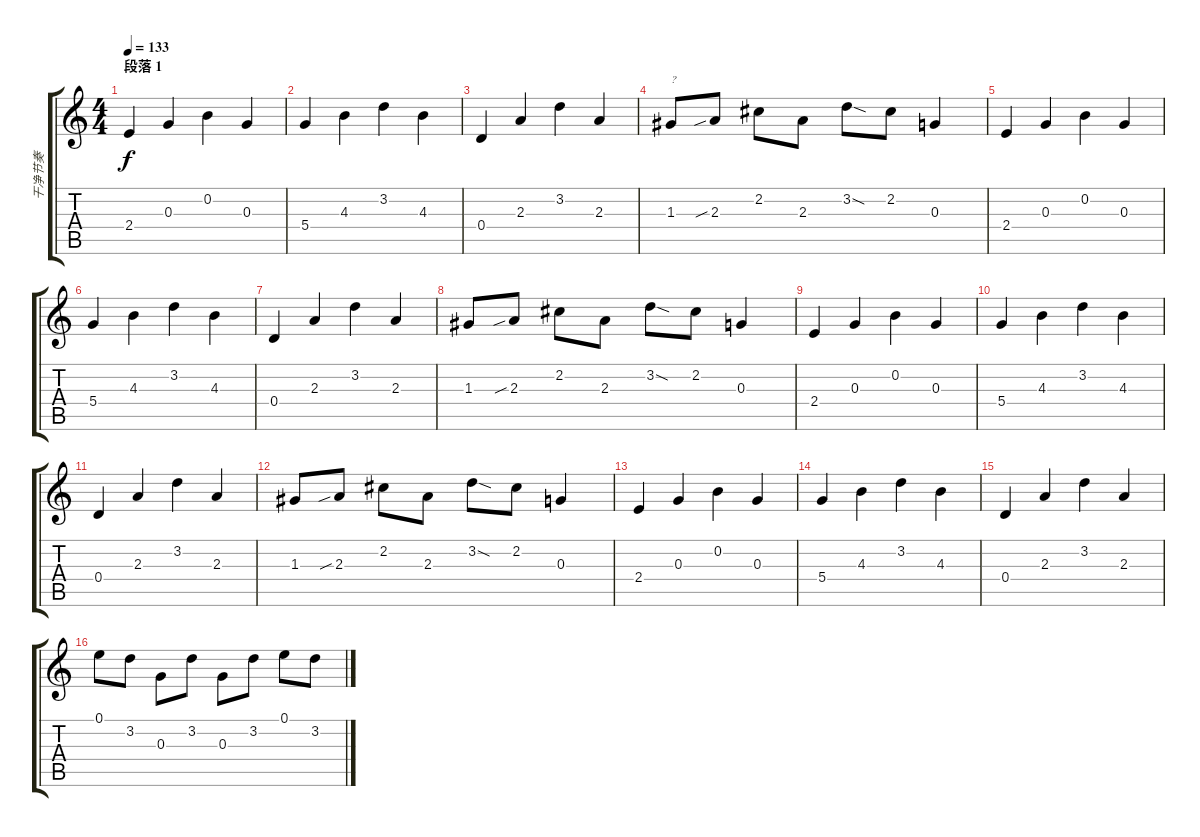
\track ("干净节奏" "干净节奏") {instrument acousticguitarsteel}
\staff {score tabs}
\tuning (E4 B3 G3 D3 A2 E2) {hide}
\ts (4 4)
\section ("" "段落 1")
\tempo 133
\clef g2
\ks c
2.4.4{dy f} 0.3.4 0.2.4 0.3.4 |
5.4.4 4.3.4 3.2.4 4.3.4 |
0.4.4 2.3.4 3.2.4 2.3.4 |
1.3.8{txt "?"} 2.3{sib}.8 2.2.8 2.3.8 3.2{sod}.8 2.2.8 0.3.4 |
2.4.4 0.3.4 0.2.4 0.3.4 |
5.4.4 4.3.4 3.2.4 4.3.4 |
0.4.4 2.3.4 3.2.4 2.3.4 |
1.3.8 2.3{sib}.8 2.2.8 2.3.8 3.2{sod}.8 2.2.8 0.3.4 |
2.4.4 0.3.4 0.2.4 0.3.4 |
5.4.4 4.3.4 3.2.4 4.3.4 |
0.4.4 2.3.4 3.2.4 2.3.4 |
1.3.8 2.3{sib}.8 2.2.8 2.3.8 3.2{sod}.8 2.2.8 0.3.4 |
2.4.4 0.3.4 0.2.4 0.3.4 |
5.4.4 4.3.4 3.2.4 4.3.4 |
0.4.4 2.3.4 3.2.4 2.3.4 |
0.1.8 3.2.8 0.3.8 3.2.8 0.3.8 3.2.8 0.1.8 3.2.8
